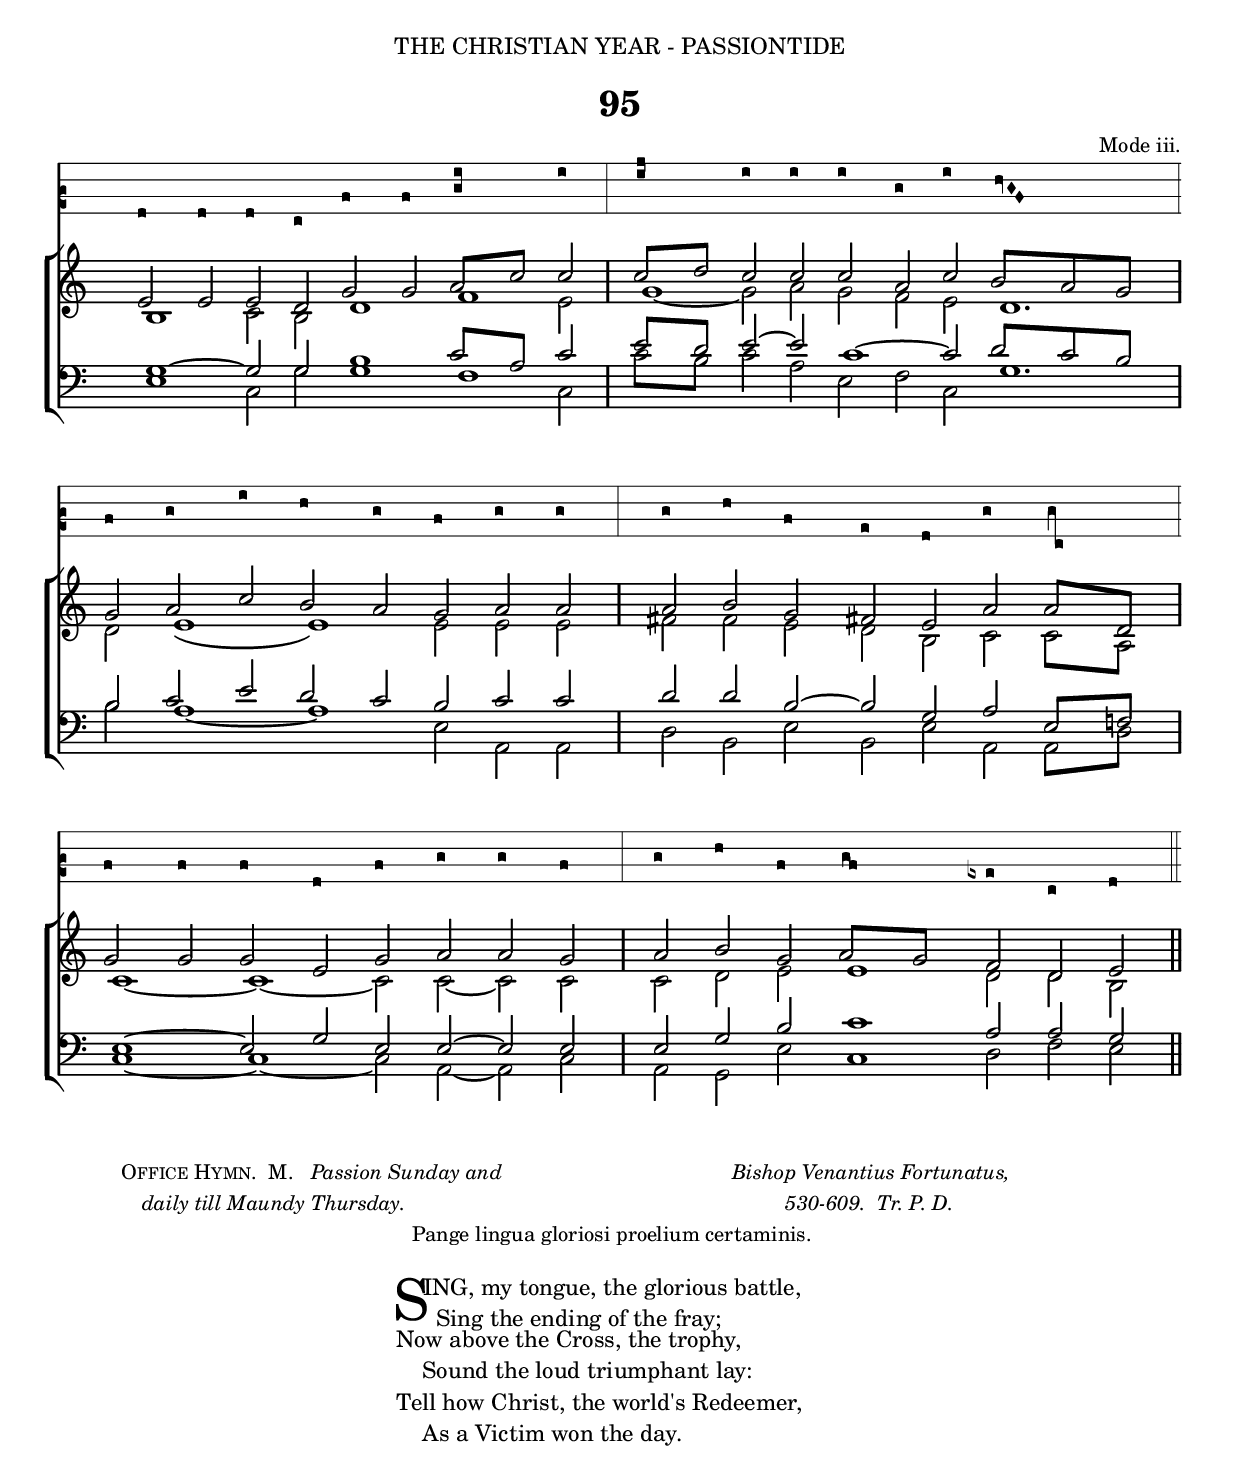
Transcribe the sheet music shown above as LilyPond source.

%%% 162.png
%%% Hymn 95 Sing my tongue, the glorious battle
%%% Version 2


\version "2.10"

\include "gregorian-init.ly"

\header {
  dedication = \markup { \center-align {  "THE CHRISTIAN YEAR - PASSIONTIDE"
		\hspace #0.1 }}	
  title = "95"
  
  arranger = \markup { \small { "Mode iii." }}
  
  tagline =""
}

%%%%%%%%%%% Macros

%% moves plainsong accidentals leftwards so that they show up more clearly
moveacci = \once \override Accidental #'extra-offset = #'(-0.4 . 0 )

%% moves plainsong accidentals leftwards a greater amount so that they show up more clearly
bigmoveacci = \once \override Accidental #'extra-offset = #'(-1.4 . 0 )


%% macro settings for stemless long note which is 2x duration of regular white note    
ln = {\once \override NoteHead #'duration-log = #0 
           \once \override Stem #'stencil = ##f
           \once \override NoteColumn #'force-hshift = #'0.4 }

noacci = { \once \override Accidental #'transparent = ##t }

%%%%%%%%%%%% End of Macro definitions

%%% plainsong voice

plainsong = \context VaticanaVoice  {  \relative c { 
	\clef "vaticana-do1"
	\set fontSize = #3
        \key c \major 

  a'8 a a g c c \[ d \pes f \] f \bar "|" \[ f \pes g \] f f f d f \[ \virga e \inclinatum d \inclinatum c \] \bar "|" \break

  c d f e d c d d \bar "|" d e c b a d \[ d \flexa g, \] \bar "|" \break

  c c c a c d d c \bar "|" d e c \[ d \flexa c \] \moveacci bes g a \bar "||"
} }
  

%%% SATB voices

global = {
  \key c \major 
  \set Staff.midiInstrument = "church organ"
}


soprano = \relative c' {
	\autoBeamOff

  e8 e e d g g a[c] c \bar "|"c [d] c c c a c b[a g] \bar "|"
  g a c b a g a a \bar "|" a b g fis! e a a[d,] \bar "|"
  g g g e g a a g \bar "|" a b g a[g] \noacci f d e \bar "||"
}


alto = \relative c' {
	\autoBeamOff
	
  \ln b4 c8 b \ln d4 \ln f4 e8 \bar "|" \ln g4  ~ g8 a g f e \ln d4. \bar "|"
  d8 \ln e4( \ln e) e8 e e \bar "|" fis fis e d b c c[a] \bar "|"
  \ln c4 ~ \ln c4 ~ c8 c8  ~ c8 c8 \bar "|" c d e \ln e4 d8 d b \bar "||"
}


tenor = \relative c { \clef bass
	\autoBeamOff

  \ln g'4 ~ g8 g8 \ln b4 c8[a]c \bar "|" e[d] e ~ e \ln c4 ~ c8 d[c b] \bar "|"
  b8 c e d c b c c \bar "|" d d b ~ b g a e[f!] \bar "|"
  \ln e4 ~ e8 g e e ~ e e \bar "|" e g b \ln c4 a8 a g \bar "||"
}

bass = \relative c { \clef bass
	\autoBeamOff
	
  \ln e4 c8 g' \ln g4 \ln f c8 \bar "|" c'[b]c a e f c \ln g'4. \bar "|"
  b8 \ln a4 ~ \ln a4 e8 a, a \bar "|" d b e b e a, a[d] \bar "|"
  \ln c4 ~ \ln c4 ~ c8 a8 ~ a8 c8 \bar "|" a g e' \ln c4 d8 f e \bar "||"
}


#(ly:set-option 'point-and-click #f)

\book {

\paper {
 #(set-paper-size "a4")
%% annotate-spacing = ##t
 print-page-number = ##f
 ragged-last-bottom = ##t
 ragged-bottom = ##t
}

\score {	
  <<
  \new VaticanaStaff {\plainsong }
  \new ChoirStaff <<
   \new Staff = "upper" <<
      \context Voice = sopranos {\voiceOne \global \soprano }
      \context Voice = altos {\voiceTwo \global \alto }
                      >> 
   \new Staff = "lower" <<
      \context Voice = tenors {\voiceOne \global \tenor }
      \context Voice = bass {\voiceTwo \global \bass }
	             >> 
		 >>  
  >>

\layout {
	
  ragged-right = ##f
  ragged-last = ##f
  \context { \Score timing = ##f }
  \context { \Score \override TimeSignature #'transparent = ##t }
  \context { \Score \remove "Mark_engraver" }
  \context { \Staff \consists "Mark_engraver" }
  
  % *** Needed to produce beamed minims - which are quavers in disguise
  \context { \Staff \override NoteHead #'duration-log = #1 }
  \context { \Staff \override Stem #'flag-style = #'no-flag }
  
  \context { \VaticanaStaff
           % *** Increases distance between lines of staff  
           \override StaffSymbol #'staff-space = #1.6            
           % *** Changes staff to black instead of default red
           \revert StaffSymbol #'color
           % *** Makes clef bigger       
           \override Clef #'font-size = #3
           % *** Would make ledger lines black, if there were any
           \revert LedgerLineSpanner #'color
           % *** Makes terminal barline visible 
           \override BarLine #'transparent = ##f 
  	   % *** Remove custos
	   \remove Custos_engraver
	   % needed for certain tweaks
	   \consists "Mark_engraver"
           }
     }
} %%% score bracket 

%%% A separate score block to generate the midi minus the plainsong voice
%%% Since minims are quavers in disguise, tempo has to be set accordingly, tempo set to 2=80

\score {	
  \new ChoirStaff <<
   \new Staff = "upper" <<
      \context Voice = sopranos {\voiceOne \global \soprano }
      \context Voice = altos {\voiceTwo \global \alto }
                      >> 
   \new Staff = "lower" <<
      \context Voice = tenors {\voiceOne \global \tenor }
      \context Voice = bass {\voiceTwo \global \bass }
	             >> 
		 >>  

\midi { 
  \context { \Score tempoWholesPerMinute = #(ly:make-moment 80 8) }
       } 
}

%%% Lyric titles and attributions

\markup {
	\column {
	    \line { \small { \hspace #6 \smallCaps  "Office Hymn.  M." \italic "  Passion Sunday and " \hspace #21 \italic "Bishop Venantius Fortunatus," } }  
	    \line { \small { \hspace #8 \italic "daily till Maundy Thursday."    \hspace #36 \italic "530-609.  Tr. P. D." } }                                   
            \line { \small { \hspace #34 "Pange lingua gloriosi proelium certaminis."} }
	    \line { " "}
} } 
  
\markup { \hspace #30 %%add space as necc. to center the column
          \column { %% super column of everything
	              \column { %%stanza 1 is a column of 2 lines  
	                  \line { \hspace #2.2 \column { \lower #2.4 \fontsize #8 "S" }   %%Drop Cap goes here
				  \hspace #-1.2    %% adjust this if other letters are too far from Drop Cap
				  \column  { \raise #0.0 "ING, my tongue, the glorious battle,"
			                                 "  Sing the ending of the fray;" } }          
	                  \line {  \hspace #2.5  %%adjust hspace until this line left edge is flush with Drop Cap
				   \lower  #1.56  %%adjust this until the line spacing looks right
				   \column {   
					   "Now above the Cross, the trophy,"
					   "    Sound the loud triumphant lay:"
					   "Tell how Christ, the world's Redeemer,"
					   "    As a Victim won the day."
			  		}}
			       
			           } %% finish stanza 1	
}}

%%fake score block to occupy space and force a pagebreak.  Can't think of a better way of doing this.
\score{
	{s4 }
\header { breakbefore = ##f piece = ##f opus = ##f tagline = ##f }
\layout{	
	\context { \Staff
		\remove Time_signature_engraver
		\remove Key_engraver
		\remove Clef_engraver
		\remove Staff_symbol_engraver
}}}

%%% Second page
%%% continuation of lyrics

\markup { \hspace #30 %%add space as necc. to center the column
          \column { %% super column of everything
                        \hspace #1  % adds vertical spacing between verses  
           		\line { "2  "
			   \column {	     
				   "God in pity saw man fallen,"
				   "    Shamed and sunk in misery,"
				   "When he fell on death by tasting"
				   "    Fruit of the forbidden tree;"
				   "Then another tree was chosen"
				   "    Which the world from death should free."
			}}
		  \hspace #1  % adds vertical spacing between verses 
		  \line { "3  "
		    \column {	     
			    "Thus the scheme of our salvation"
			    "    Was of old in order laid,"
			    "That the manifold deceiver's"
			    "    Art by art might be outweighed."
			    "And the lure the foe put forward"
			    "    Into means of healing made."
			}}
		\hspace #1 % adds vertical spacing between verses  
           	\line {"4  "
		    \column {	     
			    "Therefore when the appointed fullness"
			    "    Of the holy time was come,"
			    "He was sent who maketh all things"
			    "    Forth from God's eternal home;"
			    "Thus he came to earth, incarnate,"
			    "    Offspring of a maiden's womb."
			}} 
		\hspace #1 % adds vertical spacing between verses
           	\line { "5. "
		   \column {	     
			   "To the Trinity be glory"
			   "    Everlasting, as is meet;"
			   "Equal to the Father, equal"
			   "    To the Son and Paraclete:"
			   "Trinal Unity, whose praises"
			   "    All created things repeat.     Amen."
     			}}
	  }
} %%% lyric markup bracket


%%% Amen score block

\score {  	
  <<
    <<
  \new VaticanaStaff <<
  \context VaticanaVoice = "plainsongamen"  {  \relative c { 	  
	\set Score.timing = ##f
	\override Staff.Clef #'#'font-size = #3
	\clef "vaticana-do1"
	\set fontSize = #3
	\override Staff.StaffSymbol #'staff-space = #1.6
	 
        \[ a'8 \pes \bigmoveacci bes8 \]   \[
	    \override NoteHead #'extra-offset = #'(0.0 . -0.1 ) a8 
            \override NoteHead #'extra-offset = #'(-0.38 . 0.0 ) \flexa  g8 \pes 
            \override NoteHead #'extra-offset = #'(0.02 . 0.05) a8 \] }} 
                    >> 
 \new Lyrics = "lyrics" { s1 }
 \new ChoirStaff
   <<
   \context Staff = upper \with {  fontSize = #-3  \override StaffSymbol #'staff-space = #(magstep -2) } 
                              << 
	\context Voice = "sopranos" { \relative c' { 
	                                              \clef treble \global
	                                              \voiceOne e8[ f] e8[ d8 e8] \bar "||" }}
	\context Voice = "altos"    { \relative c' { 
	                                              \global
	                                              \voiceTwo  \ln c4 c8[ a8 b8] \bar "||" }}
	                      >>
	\context Staff = lower \with { fontSize = #-3  \override StaffSymbol #'staff-space = #(magstep -2) } 
	                      <<
	\context Voice = "tenors" { \relative c { 
		                                  \clef bass  \global
	                                          \voiceThree  g'8[ f8] g8[ a8 g8] \bar "||" }}
	\context Voice = "basses" { \relative c { 
	                                          \clef bass  \global
						  \voiceFour c8[ a8] c8[ f,8 e8] \bar "||" }}
			        >> 
   >>
  \context Lyrics = "lyrics" \lyricsto "altos" { \override LyricText #'font-size = #-1  A -- men. }
  >>
>>

\header { breakbefore = ##f piece = " " opus = " " }

\layout {
     indent = 13\cm
     raggedright = ##t
     packed = ##f
     \context { \Score \override TimeSignature #'transparent = ##t }
     \context { \Score \override SeparationItem #'padding = #2 }
     \context { \Staff \override VerticalAxisGroup #'minimum-Y-extent = #'( -5 . 4) }
     \context { \Score \remove "Bar_number_engraver"
		timing = ##f 
              }
     \context { \Staff \override NoteHead #'duration-log = #1 }
     \context { \Staff \override Stem #'flag-style = #'no-flag }
     \context { \VaticanaStaff %%customize vaticana staff context 
	          \revert StaffSymbol #'color
		  \revert LedgerLineSpanner #'color
		  \override BarLine #'transparent = ##f 
		  \remove Custos_engraver
 	} 
} 

}

%%% Separate score block for Amen midi minus plainsong voice
%%% Since the minims are quavers in disguise, the tempo has to be adjusted accordingly. A tempo of 2=80 is set.

\score {  	
 \new ChoirStaff
   <<
   \context Staff = upper \with {  fontSize = #-3  \override StaffSymbol #'staff-space = #(magstep -2) } 
                              << 
        \context Voice = "sopranos" { \relative c' { 
	                                              \clef treble \global
	                                              \voiceOne e8[ f] e8[ d8 e8] \bar "||" }}
	\context Voice = "altos"    { \relative c' { 
	                                              \global
	                                              \voiceTwo  \ln c4 c8[ a8 b8] \bar "||" }}
	                      >>
	\context Staff = lower \with { fontSize = #-3  \override StaffSymbol #'staff-space = #(magstep -2) } 
	                      <<
	\context Voice = "tenors" { \relative c { 
		                                  \clef bass  \global
	                                          \voiceThree  g'8[ f8] g8[ a8 g8] \bar "||" }}
	\context Voice = "basses" { \relative c { 
	                                          \clef bass  \global
						  \voiceFour c8[ a8] c8[ f,8 e8] \bar "||" }}
			        >> 
   >>
   
\midi {  
   \context {
       \Score 
       tempoWholesPerMinute = #(ly:make-moment 80 8)
            }
       }

}

%%% Alternative hymns

\markup { \hspace #50 \center-align { \line { \smallCaps "Note" \hspace #-1.2 ".—" \italic "Nos. 95 and 96 may also be sung to" \smallCaps "St. Thomas" "(" \hspace #-1 \italic "No. 31" \hspace #-1 ")," \smallCaps "Tantum Ergo" }
	\line { "(" \hspace #-1 \italic "No. 33" \hspace #-1 ")," \italic "the Mechlin Melody at 326, or" \smallCaps "Oriel" "(" \hspace #-1 \italic "No. 507" \hspace #-1 ")." }    
}}	

} %% book bracket